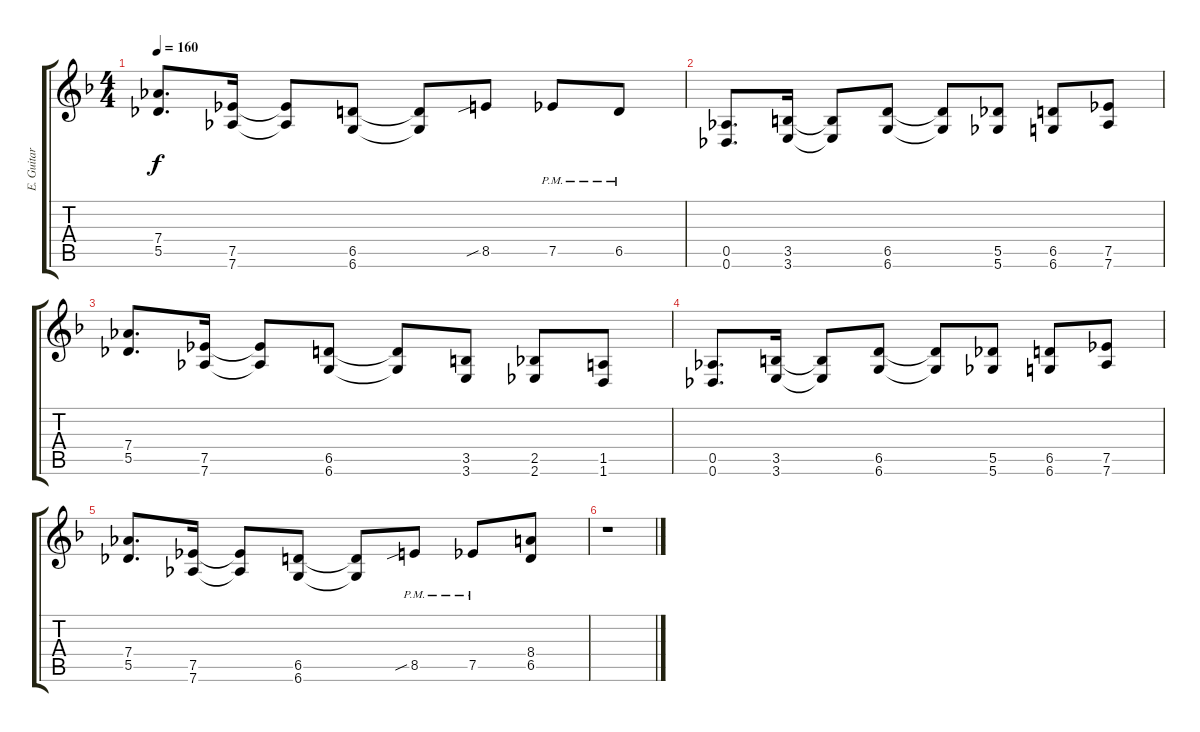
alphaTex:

\track ("E. Guitar II" "E. Guitar ") {instrument distortionguitar}
\staff {score tabs}
\tuning (Eb4 Bb3 Gb3 Db3 Ab2 Db2) {hide}
\ts (4 4)
\tempo 160
\clef g2
\ks f
(7.4 5.5).8{d dy f} (7.5 7.6).16 (7.5{t} 7.6{t}).8 (6.5 6.6).8 (6.5{t} 6.6{t}).8 8.5{sib}.8 7.5{pm}.8 6.5{pm}.8 |
(0.5 0.6).8{d} (3.5 3.6).16 (3.5{t} 3.6{t}).8 (6.5 6.6).8 (6.5{t} 6.6{t}).8 (5.5 5.6).8 (6.5 6.6).8 (7.5 7.6).8 |
(7.4 5.5).8{d} (7.5 7.6).16 (7.5{t} 7.6{t}).8 (6.5 6.6).8 (6.5{t} 6.6{t}).8 (3.5 3.6).8 (2.5 2.6).8 (1.5 1.6).8 |
(0.5 0.6).8{d} (3.5 3.6).16 (3.5{t} 3.6{t}).8 (6.5 6.6).8 (6.5{t} 6.6{t}).8 (5.5 5.6).8 (6.5 6.6).8 (7.5 7.6).8 |
(7.4 5.5).8{d} (7.5 7.6).16 (7.5{t} 7.6{t}).8 (6.5 6.6).8 (6.5{t} 6.6{t}).8 8.5{sib pm}.8 7.5{pm}.8 (8.4 6.5).8 |
r.1
